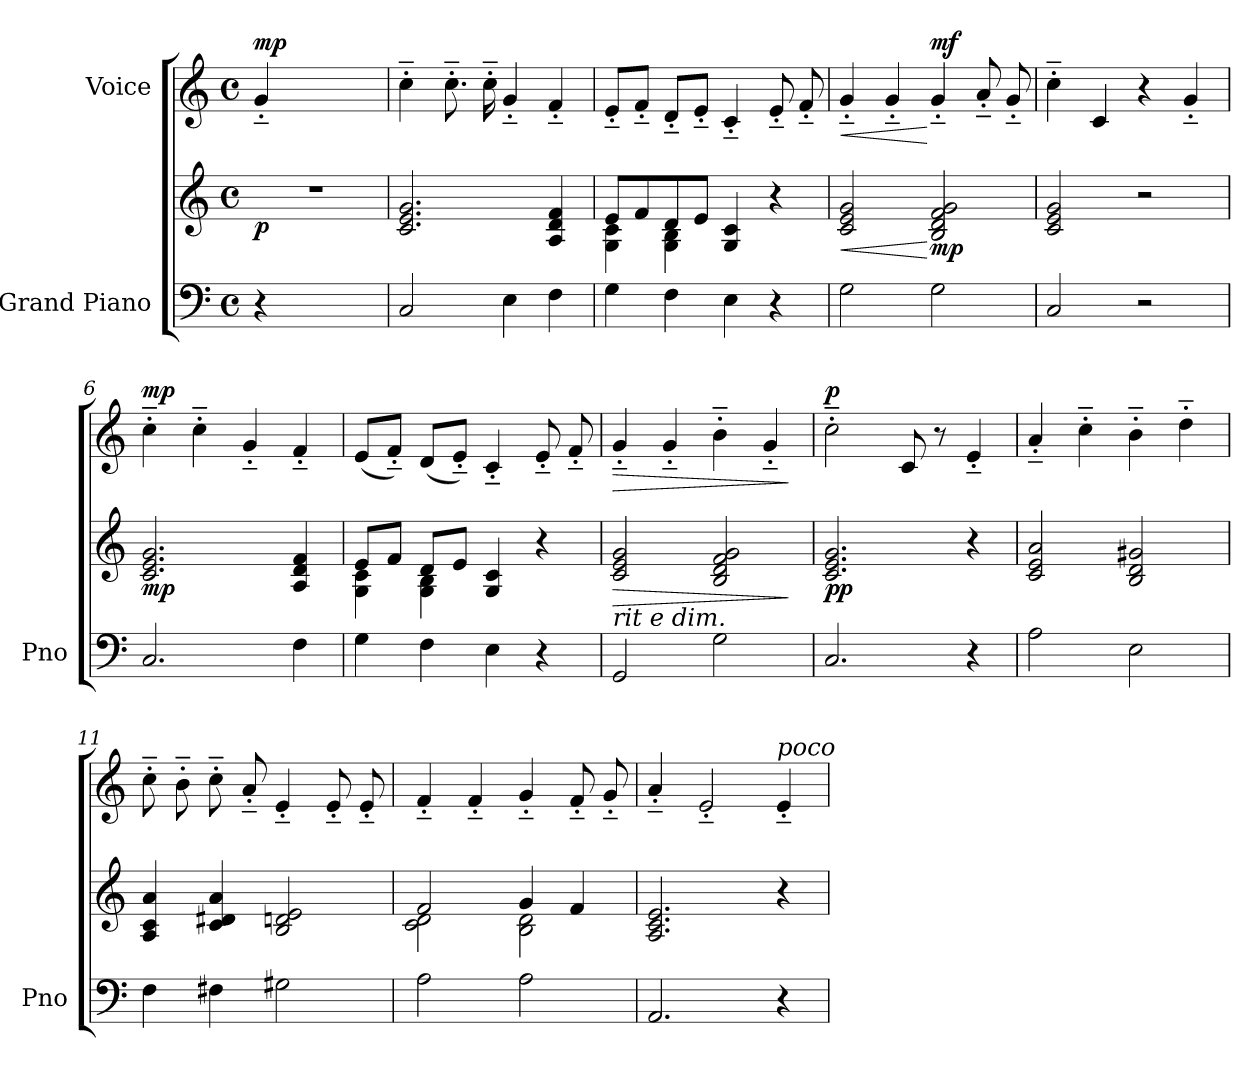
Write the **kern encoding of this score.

**kern	**kern	**dynam	**kern	**dynam
*part2	*part2	*part2	*part1	*part1
*staff3	*staff2	*staff2/3	*staff1	*staff1
*I"Grand Piano	*	*	*I"Voice	*
*I'Pno	*	*	*	*
*clefF4	*clefG2	*	*clefG2	*
*k[]	*k[]	*	*k[]	*
*M4/4	*M4/4	*	*M4/4	*
*met(c)	*met(c)	*	*met(c)	*
*MM100	*MM100	*	*MM100	*
=1	=1	=1	=1	=1
!	!	!LO:DY:b	!	!LO:DY:a
4r	1r	p	4g'~/	mp
2.ryy	.	.	2.ryy	.
=2	=2	=2	=2	=2
2C/	2.c/ 2.e/ 2.g/	.	4cc'~\	.
.	.	.	8.cc'~\	.
.	.	.	16cc'~\	.
4E\	.	.	4g'~/	.
4F\	4A/ 4d/ 4f/	.	4f'~/	.
=3	=3	=3	=3	=3
*	*^	*	*	*
4G\	8e/L	4G\ 4c\	.	8e'~/L	.
.	8f/	.	.	8f'~/J	.
4F\	8d/	4G\ 4B\	.	8d'~/L	.
.	8e/J	.	.	8e'~/J	.
4E\	4G/ 4c/	2ryy	.	4c'~/	.
4r	4r	.	.	8e'~/	.
.	.	.	.	8f'~/	.
*	*v	*v	*	*	*
=4	=4	=4	=4	=4
!	!	!LO:HP:b	!	!LO:HP:b
2G\	2c/ 2e/ 2g/	<	4g'~/	<
.	.	.	4g'~/	.
!	!	!LO:DY:n=1:b	!	!LO:DY:n=1:a
2G\	2B/ 2d/ 2f/ 2g/	[ mp	4g'~/	[ mf
.	.	.	8a'~/	.
.	.	.	8g'~/	.
=5	=5	=5	=5	=5
2C/	2c/ 2e/ 2g/	.	4cc'~\	.
.	.	.	4c/	.
2r	2r	.	4r	.
.	.	.	4g'~/	.
!!LO:LB:g=z
=6	=6	=6	=6	=6
!	!	!LO:DY:b	!	!LO:DY:a
2.C/	2.c/ 2.e/ 2.g/	mp	4cc'~\	mp
.	.	.	4cc'~\	.
.	.	.	4g'~/	.
4F\	4A/ 4d/ 4f/	.	4f'~/	.
=7	=7	=7	=7	=7
*	*^	*	*	*
4G\	8e/L	4G\ 4c\	.	(8e/L	.
.	8f/J	.	.	8f'~/J)	.
4F\	8d/L	4G\ 4B\	.	(8d/L	.
.	8e/J	.	.	8e'~/J)	.
4E\	4G/ 4c/	2ryy	.	4c'~/	.
4r	4r	.	.	8e'~/	.
.	.	.	.	8f'~/	.
*	*v	*v	*	*	*
=8	=8	=8	=8	=8
*	*	*	*MM86	*
!LO:TX:a:i:t=rit e dim.	!	!	!	!
!	!	!LO:HP:b	!	!LO:HP:b
2GG/	2c/ 2e/ 2g/	>	4g'~/	>
.	.	.	4g'~/	.
2G\	2B/ 2d/ 2f/ 2g/	.	4b'~\	.
.	.	.	4g'~/	.
.	.	]	.	]
=9	=9	=9	=9	=9
!	!	!LO:DY:b	!	!LO:DY:a
2.C/	2.c/ 2.e/ 2.g/	pp	2cc'~\	p
.	.	.	8c/	.
.	.	.	8r	.
4r	4r	.	4e'~/	.
!!LO:LB:g=z
=10	=10	=10	=10	=10
2A\	2c/ 2e/ 2a/	.	4a'~/	.
.	.	.	4cc'~\	.
2E\	2B/ 2d/ 2g#X/	.	4b'~\	.
.	.	.	4dd'~\	.
=11	=11	=11	=11	=11
4F\	4A/ 4c/ 4a/	.	8cc'~\	.
.	.	.	8b'~\	.
4F#X\	4c/ 4d#X/ 4a/	.	8cc'~\	.
.	.	.	8a'~/	.
2G#X\	2B/ 2dn/ 2e/	.	4e'~/	.
.	.	.	8e'~/	.
.	.	.	8e'~/	.
=12	=12	=12	=12	=12
*	*^	*	*	*
2A\	2f/	2c\ 2d\	.	4f'~/	.
.	.	.	.	4f'~/	.
2A\	4g/	2B\ 2d\	.	4g'~/	.
.	4f/	.	.	8f'~/	.
.	.	.	.	8g'~/	.
*	*v	*v	*	*	*
=13	=13	=13	=13	=13
2.AA/	2.A/ 2.c/ 2.e/	.	4a'~/	.
.	.	.	2e'~/	.
!	!	!	!LO:TX:a:i:t=poco	!
4r	4r	.	4e'~/	.
=	=	=	=	=
*-	*-	*-	*-	*-
